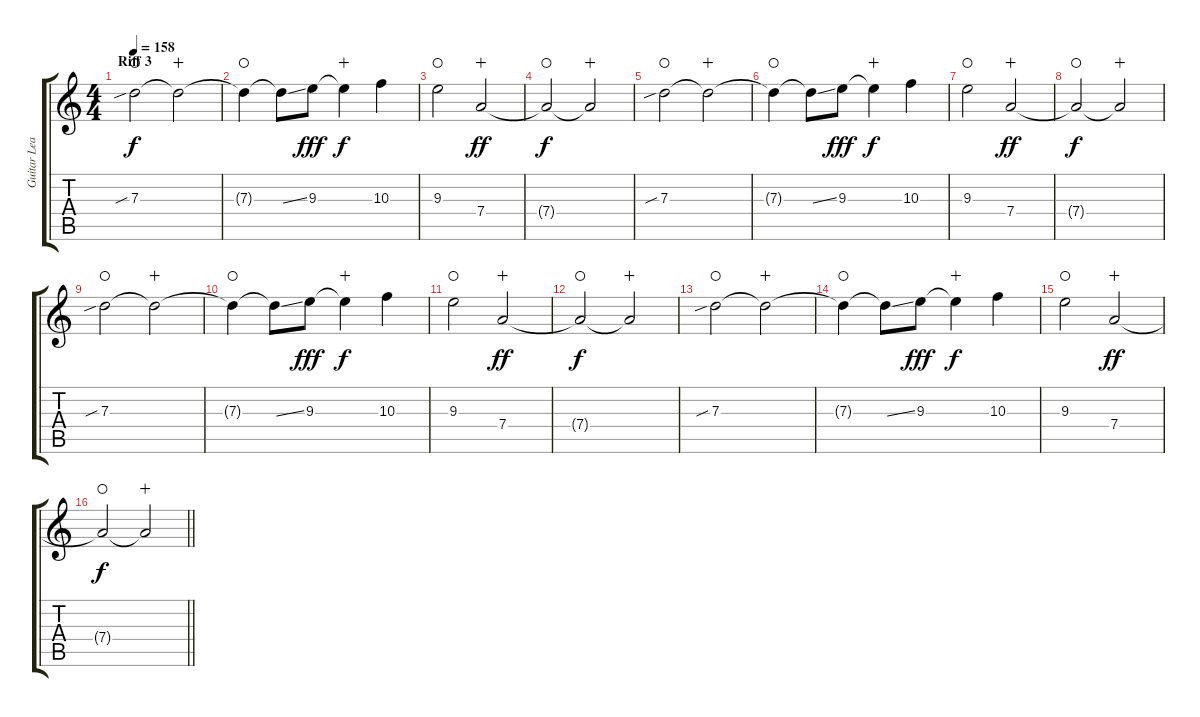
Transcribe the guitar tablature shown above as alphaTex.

\track ("Guitar Lead" "Guitar Lea") {instrument distortionguitar}
\staff {score tabs}
\tuning (E4 B3 G3 D3 A2 E2) {hide}
\ts (4 4)
\section ("" "Riff 3")
\tempo 158
\clef g2
\ks c
7.3{sib}.2{dy f waho} 7.3{t}.2{wahc} |
7.3{t}.4{waho} 7.3{ss t}.8 9.3.8{dy fff} 9.3{t}.4{dy f wahc} 10.3.4 |
9.3.2{waho} 7.4.2{dy ff wahc} |
7.4{t}.2{dy f waho} 7.4{t}.2{wahc} |
7.3{sib}.2{waho} 7.3{t}.2{wahc} |
7.3{t}.4{waho} 7.3{ss t}.8 9.3.8{dy fff} 9.3{t}.4{dy f wahc} 10.3.4 |
9.3.2{waho} 7.4.2{dy ff wahc} |
7.4{t}.2{dy f waho} 7.4{t}.2{wahc} |
7.3{sib}.2{waho} 7.3{t}.2{wahc} |
7.3{t}.4{waho} 7.3{ss t}.8 9.3.8{dy fff} 9.3{t}.4{dy f wahc} 10.3.4 |
9.3.2{waho} 7.4.2{dy ff wahc} |
7.4{t}.2{dy f waho} 7.4{t}.2{wahc} |
7.3{sib}.2{waho} 7.3{t}.2{wahc} |
7.3{t}.4{waho} 7.3{ss t}.8 9.3.8{dy fff} 9.3{t}.4{dy f wahc} 10.3.4 |
9.3.2{waho} 7.4.2{dy ff wahc} |
\barLineRight lightlight
7.4{t}.2{dy f waho} 7.4{t}.2{wahc}
